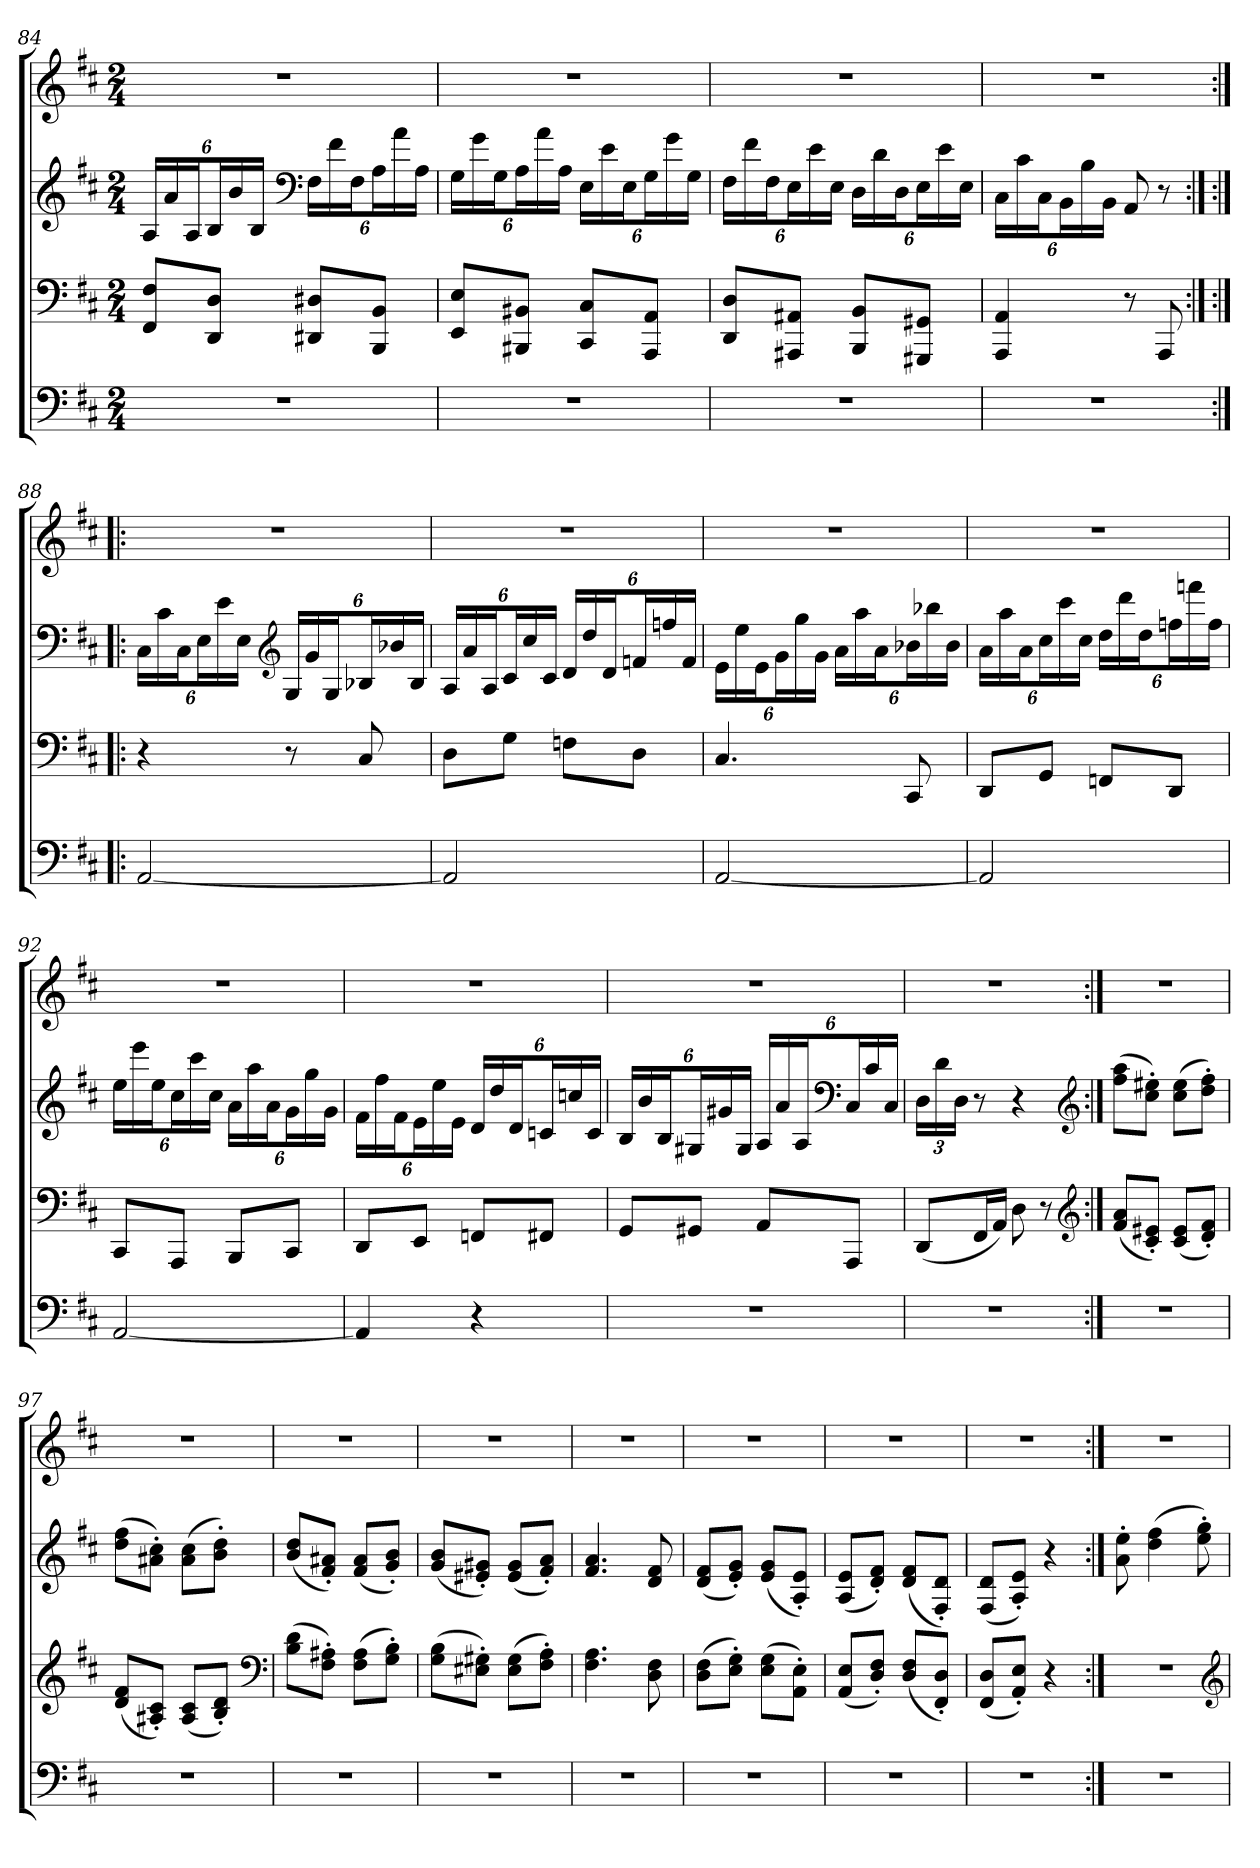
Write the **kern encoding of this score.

**kern	**kern	**kern	**kern
*part4	*part3	*part2	*part1
*staff4	*staff3	*staff2	*staff1
*clefF4	*clefF4	*clefG2	*clefG2
*k[f#c#]	*k[f#c#]	*k[f#c#]	*k[f#c#]
*M2/4	*M2/4	*M2/4	*M2/4
=84	=84	=84	=84
2r	8FF# 8F#L	24ALL	2r
.	.	24a	.
.	.	24AJ	.
.	8DD 8DJ	24BL	.
.	.	24b	.
.	.	24BJJ	.
*	*	*clefF4	*
.	8DD#X 8D#XL	24F#LL	.
.	.	24f#	.
.	.	24F#J	.
.	8BBB 8BBJ	24AL	.
.	.	24a	.
.	.	24AJJ	.
=85	=85	=85	=85
2r	8EE 8EL	24GLL	2r
.	.	24g	.
.	.	24GJ	.
.	8BBB#X 8BB#XJ	24AL	.
.	.	24a	.
.	.	24AJJ	.
.	8CC# 8C#L	24ELL	.
.	.	24e	.
.	.	24EJ	.
.	8AAA 8AAJ	24GL	.
.	.	24g	.
.	.	24GJJ	.
=86	=86	=86	=86
2r	8DD 8DL	24F#LL	2r
.	.	24f#	.
.	.	24F#J	.
.	8AAA#X 8AA#XJ	24EL	.
.	.	24e	.
.	.	24EJJ	.
.	8BBB 8BBL	24DLL	.
.	.	24d	.
.	.	24DJ	.
.	8GGG#X 8GG#XJ	24EL	.
.	.	24e	.
.	.	24EJJ	.
=87	=87	=87	=87
2r	4AAA 4AA	24C#LL	2r
.	.	24c#	.
.	.	24C#J	.
.	.	24BBL	.
.	.	24B	.
.	.	24BBJJ	.
.	8r	8AA	.
.	8AAA	8r	.
=88:|!|:	=88:|!	=88:|!	=88:|!
[2AA	4r	24C#LL	2r
.	.	24c#	.
.	.	24C#J	.
.	.	24EL	.
.	.	24e	.
.	.	24EJJ	.
*	*	*clefG2	*
.	8r	24GLL	.
.	.	24g	.
.	.	24GJ	.
.	8C#	24B-XL	.
.	.	24b-X	.
.	.	24B-JJ	.
=89	=89	=89	=89
2AA]	8DL	24ALL	2r
.	.	24a	.
.	.	24AJ	.
.	8GJ	24c#L	.
.	.	24cc#	.
.	.	24c#JJ	.
.	8FnL	24dLL	.
.	.	24dd	.
.	.	24dJ	.
.	8DJ	24fnL	.
.	.	24ffn	.
.	.	24fJJ	.
=90	=90	=90	=90
[2AA	4.C#	24eLL	2r
.	.	24ee	.
.	.	24eJ	.
.	.	24gL	.
.	.	24gg	.
.	.	24gJJ	.
.	.	24aLL	.
.	.	24aa	.
.	.	24aJ	.
.	8CC#	24b-XL	.
.	.	24bb-X	.
.	.	24b-JJ	.
=91	=91	=91	=91
2AA]	8DDL	24aLL	2r
.	.	24aa	.
.	.	24aJ	.
.	8GGJ	24cc#L	.
.	.	24ccc#	.
.	.	24cc#JJ	.
.	8FFnL	24ddLL	.
.	.	24ddd	.
.	.	24ddJ	.
.	8DDJ	24ffnL	.
.	.	24fffn	.
.	.	24ffJJ	.
=92	=92	=92	=92
[2AA	8CC#L	24eeLL	2r
.	.	24eee	.
.	.	24eeJ	.
.	8AAAJ	24cc#L	.
.	.	24ccc#	.
.	.	24cc#JJ	.
.	8BBBL	24aLL	.
.	.	24aa	.
.	.	24aJ	.
.	8CC#J	24gL	.
.	.	24gg	.
.	.	24gJJ	.
=93	=93	=93	=93
4AA]	8DDL	24f#LL	2r
.	.	24ff#	.
.	.	24f#J	.
.	8EEJ	24eL	.
.	.	24ee	.
.	.	24eJJ	.
4r	8FFnL	24dLL	.
.	.	24dd	.
.	.	24dJ	.
.	8FF#XJ	24cnL	.
.	.	24ccn	.
.	.	24cJJ	.
=94	=94	=94	=94
2r	8GGL	24BLL	2r
.	.	24b	.
.	.	24BJ	.
.	8GG#XJ	24G#XL	.
.	.	24g#X	.
.	.	24G#JJ	.
.	8AAL	24ALL	.
.	.	24a	.
.	.	24AJ	.
*	*	*clefF4	*
.	8AAAJ	24C#L	.
.	.	24c#	.
.	.	24C#JJ	.
=95	=95	=95	=95
2r	(8DDL	24DLL	2r
.	.	24d	.
.	.	24DJJ	.
.	16FF#L	8r	.
.	16AAJJ)	.	.
.	8D	4r	.
.	8r	.	.
*	*clefG2	*clefG2	*
=96:|!	=96:|!	=96:|!	=96:|!
2r	(8f# 8aL	(8ff# 8aaL	2r
.	8c#' 8e#X'J)	8cc#' 8ee#X'J)	.
.	(8c# 8e#L	(8cc# 8ee#L	.
.	8d' 8f#'J)	8dd' 8ff#'J)	.
=97	=97	=97	=97
2r	(8d 8f#L	(8dd 8ff#L	2r
.	8A#X' 8c#'J)	8a#X' 8cc#'J)	.
.	(8A# 8c#L	(8a# 8cc#L	.
.	8B' 8d'J)	8b' 8dd'J)	.
*	*clefF4	*	*
=98	=98	=98	=98
2r	(8B 8dL	(8b 8ddL	2r
.	8F#' 8A#X'J)	8f#' 8a#X'J)	.
.	(8F# 8A#L	(8f# 8a#L	.
.	8G' 8B'J)	8g' 8b'J)	.
=99	=99	=99	=99
2r	(8G 8BL	(8g 8bL	2r
.	8E#X' 8G#X'J)	8e#X' 8g#X'J)	.
.	(8E# 8G#L	(8e# 8g#L	.
.	8F#' 8A'J)	8f#' 8a'J)	.
=100	=100	=100	=100
2r	4.F# 4.A	4.f# 4.a	2r
.	8D 8F#	8d 8f#	.
=101	=101	=101	=101
2r	(8D 8F#L	(8d 8f#L	2r
.	8E' 8G'J)	8e' 8g'J)	.
.	(8E 8GL	(8e 8gL	.
.	8AA' 8E'J)	8A' 8e'J)	.
=102	=102	=102	=102
2r	(8AA 8EL	(8A 8eL	2r
.	8D' 8F#'J)	8d' 8f#'J)	.
.	(8D 8F#L	(8d 8f#L	.
.	8FF#' 8D'J)	8F#' 8d'J)	.
=103	=103	=103	=103
2r	(8FF# 8DL	(8F# 8dL	2r
.	8AA' 8E'J)	8A' 8e'J)	.
.	4r	4r	.
=104:|!	=104:|!	=104:|!	=104:|!
2r	2r	8a' 8ee'	2r
.	.	(4dd 4ff#	.
.	.	8ee' 8gg')	.
*	*clefG2	*	*
=	=	=	=
*-	*-	*-	*-
